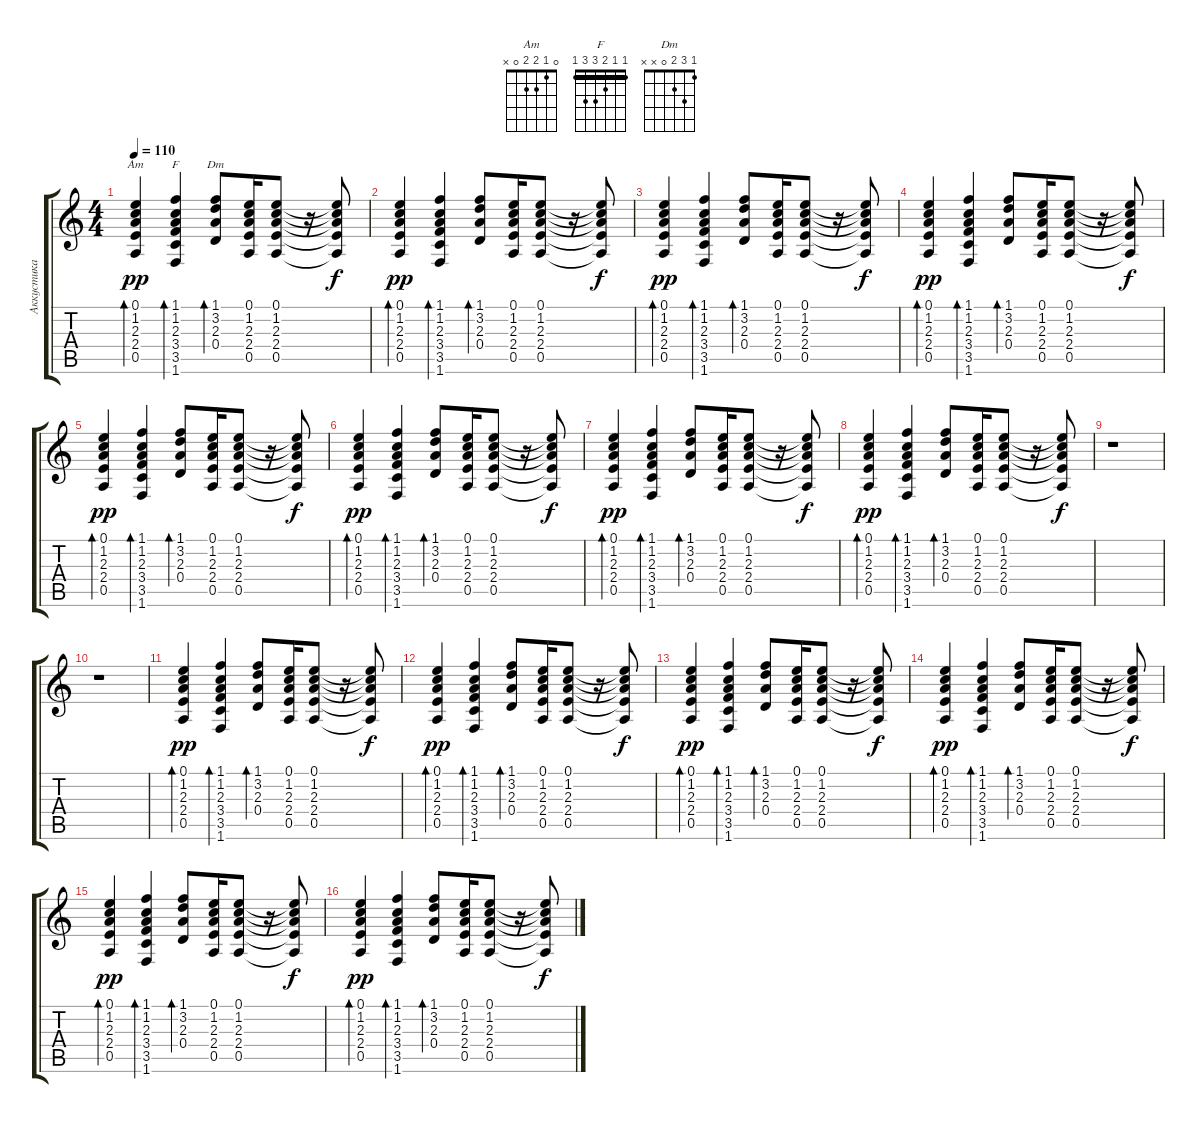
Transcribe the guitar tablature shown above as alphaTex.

\track ("Аккустика" "Аккустика") {instrument acousticguitarsteel}
\staff {score tabs}
\tuning (E4 B3 G3 D3 A2 E2) {hide}
\chord ("Am" 0 1 2 2 0 x)
\chord ("F" 1 1 2 3 3 1) {barre 1}
\chord ("Dm" 1 3 2 0 x x)
\ts (4 4)
\tempo 110
\clef g2
\ks c
(0.1 1.2 2.3 2.4 0.5).4{bd 30 ch "Am" dy pp} (1.1 1.2 2.3 3.4 3.5 1.6).4{bd 30 ch "F"} (1.1 3.2 2.3 0.4).8{bd 30 ch "Dm"} (0.1 1.2 2.3 2.4 0.5).16 (0.1 1.2 2.3 2.4 0.5).8 r.16 (0.1{t} 1.2{t} 2.3{t} 2.4{t} 0.5{t}).8{dy f} |
(0.1 1.2 2.3 2.4 0.5).4{bd 30 dy pp} (1.1 1.2 2.3 3.4 3.5 1.6).4{bd 30} (1.1 3.2 2.3 0.4).8{bd 30} (0.1 1.2 2.3 2.4 0.5).16 (0.1 1.2 2.3 2.4 0.5).8 r.16 (0.1{t} 1.2{t} 2.3{t} 2.4{t} 0.5{t}).8{dy f} |
(0.1 1.2 2.3 2.4 0.5).4{bd 30 dy pp} (1.1 1.2 2.3 3.4 3.5 1.6).4{bd 30} (1.1 3.2 2.3 0.4).8{bd 30} (0.1 1.2 2.3 2.4 0.5).16 (0.1 1.2 2.3 2.4 0.5).8 r.16 (0.1{t} 1.2{t} 2.3{t} 2.4{t} 0.5{t}).8{dy f} |
(0.1 1.2 2.3 2.4 0.5).4{bd 30 dy pp} (1.1 1.2 2.3 3.4 3.5 1.6).4{bd 30} (1.1 3.2 2.3 0.4).8{bd 30} (0.1 1.2 2.3 2.4 0.5).16 (0.1 1.2 2.3 2.4 0.5).8 r.16 (0.1{t} 1.2{t} 2.3{t} 2.4{t} 0.5{t}).8{dy f} |
(0.1 1.2 2.3 2.4 0.5).4{bd 30 dy pp} (1.1 1.2 2.3 3.4 3.5 1.6).4{bd 30} (1.1 3.2 2.3 0.4).8{bd 30} (0.1 1.2 2.3 2.4 0.5).16 (0.1 1.2 2.3 2.4 0.5).8 r.16 (0.1{t} 1.2{t} 2.3{t} 2.4{t} 0.5{t}).8{dy f} |
(0.1 1.2 2.3 2.4 0.5).4{bd 30 dy pp} (1.1 1.2 2.3 3.4 3.5 1.6).4{bd 30} (1.1 3.2 2.3 0.4).8{bd 30} (0.1 1.2 2.3 2.4 0.5).16 (0.1 1.2 2.3 2.4 0.5).8 r.16 (0.1{t} 1.2{t} 2.3{t} 2.4{t} 0.5{t}).8{dy f} |
(0.1 1.2 2.3 2.4 0.5).4{bd 30 dy pp} (1.1 1.2 2.3 3.4 3.5 1.6).4{bd 30} (1.1 3.2 2.3 0.4).8{bd 30} (0.1 1.2 2.3 2.4 0.5).16 (0.1 1.2 2.3 2.4 0.5).8 r.16 (0.1{t} 1.2{t} 2.3{t} 2.4{t} 0.5{t}).8{dy f} |
(0.1 1.2 2.3 2.4 0.5).4{bd 30 dy pp} (1.1 1.2 2.3 3.4 3.5 1.6).4{bd 30} (1.1 3.2 2.3 0.4).8{bd 30} (0.1 1.2 2.3 2.4 0.5).16 (0.1 1.2 2.3 2.4 0.5).8 r.16 (0.1{t} 1.2{t} 2.3{t} 2.4{t} 0.5{t}).8{dy f} |
r.1 |
r.1 |
(0.1 1.2 2.3 2.4 0.5).4{bd 30 dy pp} (1.1 1.2 2.3 3.4 3.5 1.6).4{bd 30} (1.1 3.2 2.3 0.4).8{bd 30} (0.1 1.2 2.3 2.4 0.5).16 (0.1 1.2 2.3 2.4 0.5).8 r.16 (0.1{t} 1.2{t} 2.3{t} 2.4{t} 0.5{t}).8{dy f} |
(0.1 1.2 2.3 2.4 0.5).4{bd 30 dy pp} (1.1 1.2 2.3 3.4 3.5 1.6).4{bd 30} (1.1 3.2 2.3 0.4).8{bd 30} (0.1 1.2 2.3 2.4 0.5).16 (0.1 1.2 2.3 2.4 0.5).8 r.16 (0.1{t} 1.2{t} 2.3{t} 2.4{t} 0.5{t}).8{dy f} |
(0.1 1.2 2.3 2.4 0.5).4{bd 30 dy pp} (1.1 1.2 2.3 3.4 3.5 1.6).4{bd 30} (1.1 3.2 2.3 0.4).8{bd 30} (0.1 1.2 2.3 2.4 0.5).16 (0.1 1.2 2.3 2.4 0.5).8 r.16 (0.1{t} 1.2{t} 2.3{t} 2.4{t} 0.5{t}).8{dy f} |
(0.1 1.2 2.3 2.4 0.5).4{bd 30 dy pp} (1.1 1.2 2.3 3.4 3.5 1.6).4{bd 30} (1.1 3.2 2.3 0.4).8{bd 30} (0.1 1.2 2.3 2.4 0.5).16 (0.1 1.2 2.3 2.4 0.5).8 r.16 (0.1{t} 1.2{t} 2.3{t} 2.4{t} 0.5{t}).8{dy f} |
(0.1 1.2 2.3 2.4 0.5).4{bd 30 dy pp} (1.1 1.2 2.3 3.4 3.5 1.6).4{bd 30} (1.1 3.2 2.3 0.4).8{bd 30} (0.1 1.2 2.3 2.4 0.5).16 (0.1 1.2 2.3 2.4 0.5).8 r.16 (0.1{t} 1.2{t} 2.3{t} 2.4{t} 0.5{t}).8{dy f} |
(0.1 1.2 2.3 2.4 0.5).4{bd 30 dy pp} (1.1 1.2 2.3 3.4 3.5 1.6).4{bd 30} (1.1 3.2 2.3 0.4).8{bd 30} (0.1 1.2 2.3 2.4 0.5).16 (0.1 1.2 2.3 2.4 0.5).8 r.16 (0.1{t} 1.2{t} 2.3{t} 2.4{t} 0.5{t}).8{dy f}
